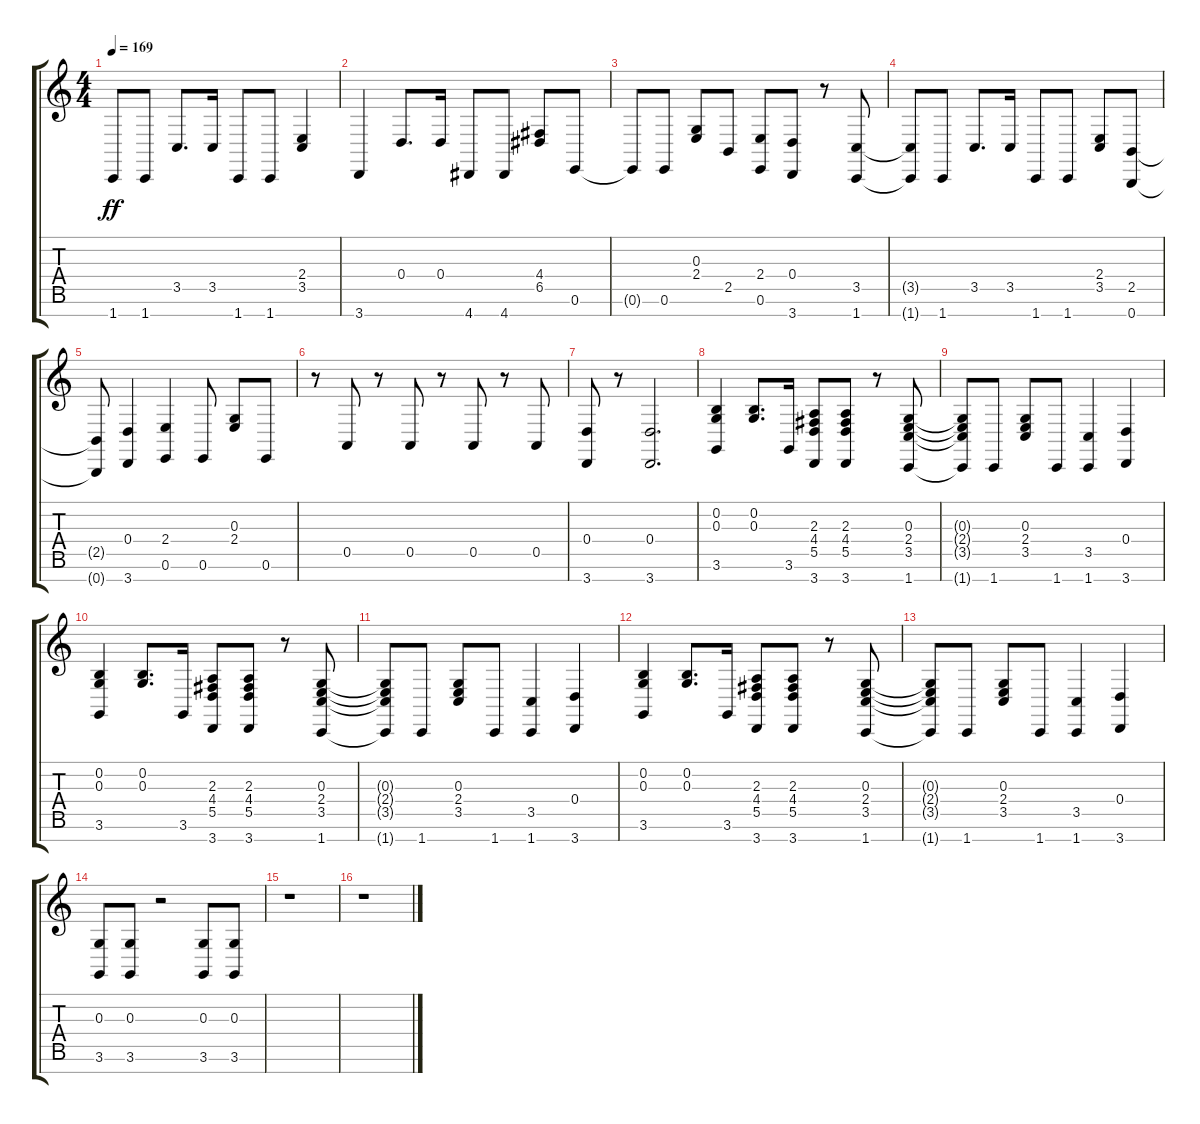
\track "" {mute instrument acousticgrandpiano}
\staff {score tabs}
\tuning (E4 B3 G3 D3 A2 E2 B1) {hide}
\ts (4 4)
\tempo 169
\clef g2
\ks c
1.7{t}.8{dy ff} 1.7.8 3.5.8{d} 3.5.16 1.7.8 1.7.8 (2.4 3.5).4 |
3.7.4 0.4.8{d} 0.4.16 4.7.8 4.7.8 (4.4 6.5).8 0.6.8 |
0.6{t}.8 0.6.8 (0.3 2.4).8 2.5.8 (2.4 0.6).8 (0.4 3.7).8 r.8 (3.5 1.7).8 |
(3.5{t} 1.7{t}).8 1.7.8 3.5.8{d} 3.5.16 1.7.8 1.7.8 (2.4 3.5).8 (2.5 0.7).8 |
(2.5{t} 0.7{t}).8 (0.4 3.7).4 (2.4 0.6).4 0.6.8 (0.3 2.4).8 0.6.8 |
r.8 0.5.8 r.8 0.5.8 r.8 0.5.8 r.8 0.5.8 |
(0.4 3.7).8 r.8 (0.4 3.7).2{d} |
(0.2 0.3 3.6).4 (0.2 0.3).8{d} 3.6.16 (2.3 4.4 5.5 3.7).8 (2.3 4.4 5.5 3.7).8 r.8 (0.3 2.4 3.5 1.7).8 |
(0.3{t} 2.4{t} 3.5{t} 1.7{t}).8 1.7.8 (0.3 2.4 3.5).8 1.7.8 (3.5 1.7).4 (0.4 3.7).4 |
(0.2 0.3 3.6).4 (0.2 0.3).8{d} 3.6.16 (2.3 4.4 5.5 3.7).8 (2.3 4.4 5.5 3.7).8 r.8 (0.3 2.4 3.5 1.7).8 |
(0.3{t} 2.4{t} 3.5{t} 1.7{t}).8 1.7.8 (0.3 2.4 3.5).8 1.7.8 (3.5 1.7).4 (0.4 3.7).4 |
(0.2 0.3 3.6).4 (0.2 0.3).8{d} 3.6.16 (2.3 4.4 5.5 3.7).8 (2.3 4.4 5.5 3.7).8 r.8 (0.3 2.4 3.5 1.7).8 |
(0.3{t} 2.4{t} 3.5{t} 1.7{t}).8 1.7.8 (0.3 2.4 3.5).8 1.7.8 (3.5 1.7).4 (0.4 3.7).4 |
(0.3 3.6).8 (0.3 3.6).8 r.2 (0.3 3.6).8 (0.3 3.6).8 |
r.1 |
r.1
